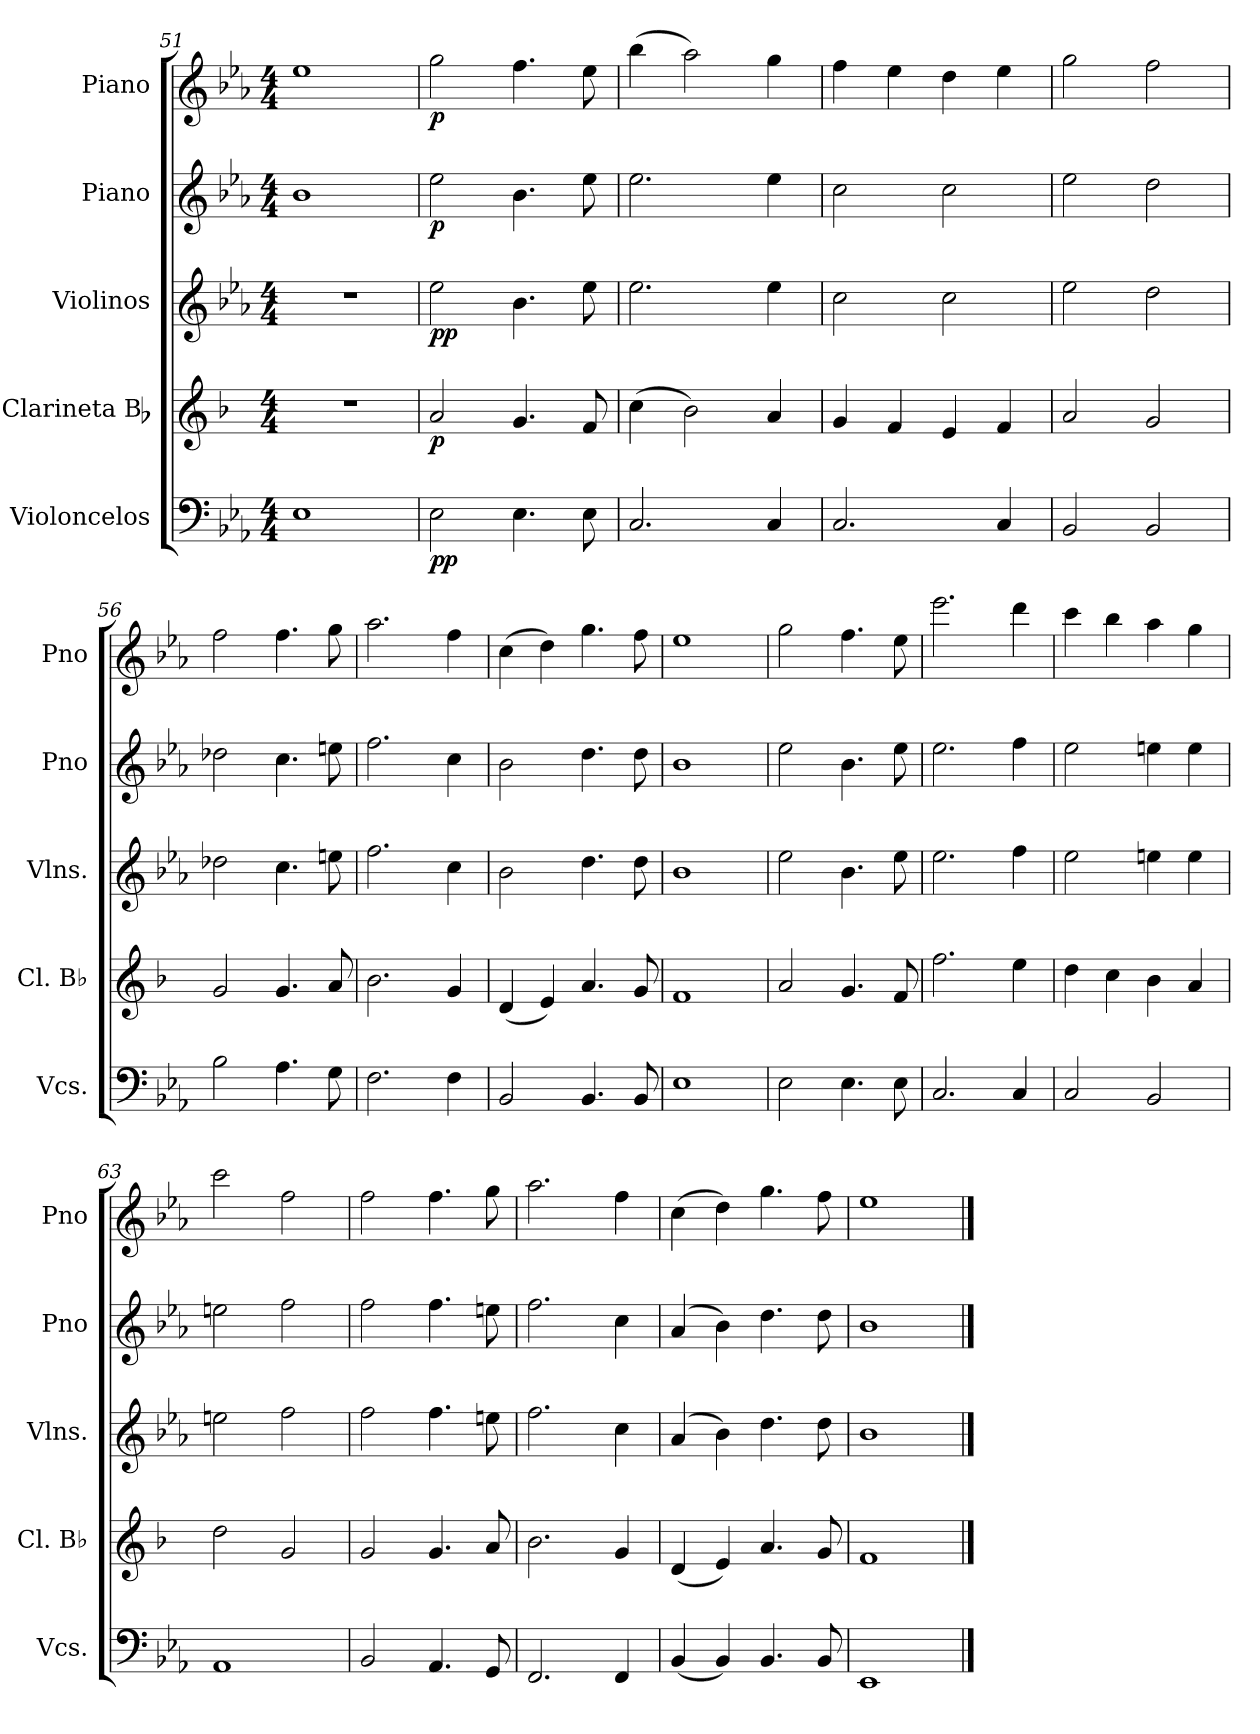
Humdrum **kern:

**kern	**dynam	**kern	**dynam	**kern	**dynam	**kern	**dynam	**kern	**dynam
*part5	*part5	*part4	*part4	*part3	*part3	*part2	*part2	*part1	*part1
*staff5	*staff5	*staff4	*staff4	*staff3	*staff3	*staff2	*staff2	*staff1	*staff1
*I"Violoncelos	*	*I"Clarineta Bb	*	*I"Violinos	*	*I"Piano	*	*I"Piano	*
*I'Vcs.	*	*I'Cl. Bb	*	*I'Vlns.	*	*I'Pno	*	*I'Pno	*
*clefF4	*	*clefG2	*	*clefG2	*	*clefG2	*	*clefG2	*
*	*	*ITrd1c2	*	*	*	*	*	*	*
*k[b-e-a-]	*	*k[b-e-a-]	*	*k[b-e-a-]	*	*k[b-e-a-]	*	*k[b-e-a-]	*
*M4/4	*	*M4/4	*	*M4/4	*	*M4/4	*	*M4/4	*
=51	=51	=51	=51	=51	=51	=51	=51	=51	=51
1E-	.	1r	.	1r	.	1b-	.	1ee-	.
!!LO:PB:g=z
=52	=52	=52	=52	=52	=52	=52	=52	=52	=52
!	!LO:DY:b	!	!LO:DY:b	!	!LO:DY:b	!	!LO:DY:b	!	!LO:DY:b
2E-\	pp	2g/	p	2ee-\	pp	2ee-\	p	2gg\	p
4.E-\	.	4.f/	.	4.b-\	.	4.b-\	.	4.ff\	.
8E-\	.	8e-/	.	8ee-\	.	8ee-\	.	8ee-\	.
=53	=53	=53	=53	=53	=53	=53	=53	=53	=53
2.C/	.	(4b-\	.	2.ee-\	.	2.ee-\	.	(4bb-\	.
.	.	2a-\)	.	.	.	.	.	2aa-\)	.
4C/	.	4g/	.	4ee-\	.	4ee-\	.	4gg\	.
=54	=54	=54	=54	=54	=54	=54	=54	=54	=54
2.C/	.	4f/	.	2cc\	.	2cc\	.	4ff\	.
.	.	4e-/	.	.	.	.	.	4ee-\	.
.	.	4d/	.	2cc\	.	2cc\	.	4dd\	.
4C/	.	4e-/	.	.	.	.	.	4ee-\	.
=55	=55	=55	=55	=55	=55	=55	=55	=55	=55
2BB-/	.	2g/	.	2ee-\	.	2ee-\	.	2gg\	.
2BB-/	.	2f/	.	2dd\	.	2dd\	.	2ff\	.
=56	=56	=56	=56	=56	=56	=56	=56	=56	=56
2B-\	.	2f/	.	2dd-X\	.	2dd-X\	.	2ff\	.
4.A-\	.	4.f/	.	4.cc\	.	4.cc\	.	4.ff\	.
8G\	.	8g/	.	8een\	.	8een\	.	8gg\	.
=57	=57	=57	=57	=57	=57	=57	=57	=57	=57
2.F\	.	2.a-\	.	2.ff\	.	2.ff\	.	2.aa-\	.
4F\	.	4f/	.	4cc\	.	4cc\	.	4ff\	.
=58	=58	=58	=58	=58	=58	=58	=58	=58	=58
2BB-/	.	(4c/	.	2b-\	.	2b-\	.	(4cc\	.
.	.	4d/)	.	.	.	.	.	4dd\)	.
4.BB-/	.	4.g/	.	4.dd\	.	4.dd\	.	4.gg\	.
8BB-/	.	8f/	.	8dd\	.	8dd\	.	8ff\	.
=59	=59	=59	=59	=59	=59	=59	=59	=59	=59
1E-	.	1e-	.	1b-	.	1b-	.	1ee-	.
=60	=60	=60	=60	=60	=60	=60	=60	=60	=60
2E-\	.	2g/	.	2ee-\	.	2ee-\	.	2gg\	.
4.E-\	.	4.f/	.	4.b-\	.	4.b-\	.	4.ff\	.
8E-\	.	8e-/	.	8ee-\	.	8ee-\	.	8ee-\	.
!!LO:LB:g=z
=61	=61	=61	=61	=61	=61	=61	=61	=61	=61
2.C/	.	2.ee-\	.	2.ee-\	.	2.ee-\	.	2.eee-\	.
4C/	.	4dd\	.	4ff\	.	4ff\	.	4ddd\	.
=62	=62	=62	=62	=62	=62	=62	=62	=62	=62
2C/	.	4cc\	.	2ee-\	.	2ee-\	.	4ccc\	.
.	.	4b-\	.	.	.	.	.	4bb-\	.
2BB-/	.	4a-\	.	4een\	.	4een\	.	4aa-\	.
.	.	4g/	.	4ee\	.	4ee\	.	4gg\	.
=63	=63	=63	=63	=63	=63	=63	=63	=63	=63
1AA-	.	2cc\	.	2een\	.	2een\	.	2ccc\	.
.	.	2f/	.	2ff\	.	2ff\	.	2ff\	.
=64	=64	=64	=64	=64	=64	=64	=64	=64	=64
2BB-/	.	2f/	.	2ff\	.	2ff\	.	2ff\	.
4.AA-/	.	4.f/	.	4.ff\	.	4.ff\	.	4.ff\	.
8GG/	.	8g/	.	8een\	.	8een\	.	8gg\	.
=65	=65	=65	=65	=65	=65	=65	=65	=65	=65
2.FF/	.	2.a-\	.	2.ff\	.	2.ff\	.	2.aa-\	.
4FF/	.	4f/	.	4cc\	.	4cc\	.	4ff\	.
=66	=66	=66	=66	=66	=66	=66	=66	=66	=66
(4BB-/	.	(4c/	.	(4a-/	.	(4a-/	.	(4cc\	.
4BB-/)	.	4d/)	.	4b-\)	.	4b-\)	.	4dd\)	.
4.BB-/	.	4.g/	.	4.dd\	.	4.dd\	.	4.gg\	.
8BB-/	.	8f/	.	8dd\	.	8dd\	.	8ff\	.
=67	=67	=67	=67	=67	=67	=67	=67	=67	=67
1EE-	.	1e-	.	1b-	.	1b-	.	1ee-	.
==	==	==	==	==	==	==	==	==	==
*-	*-	*-	*-	*-	*-	*-	*-	*-	*-
